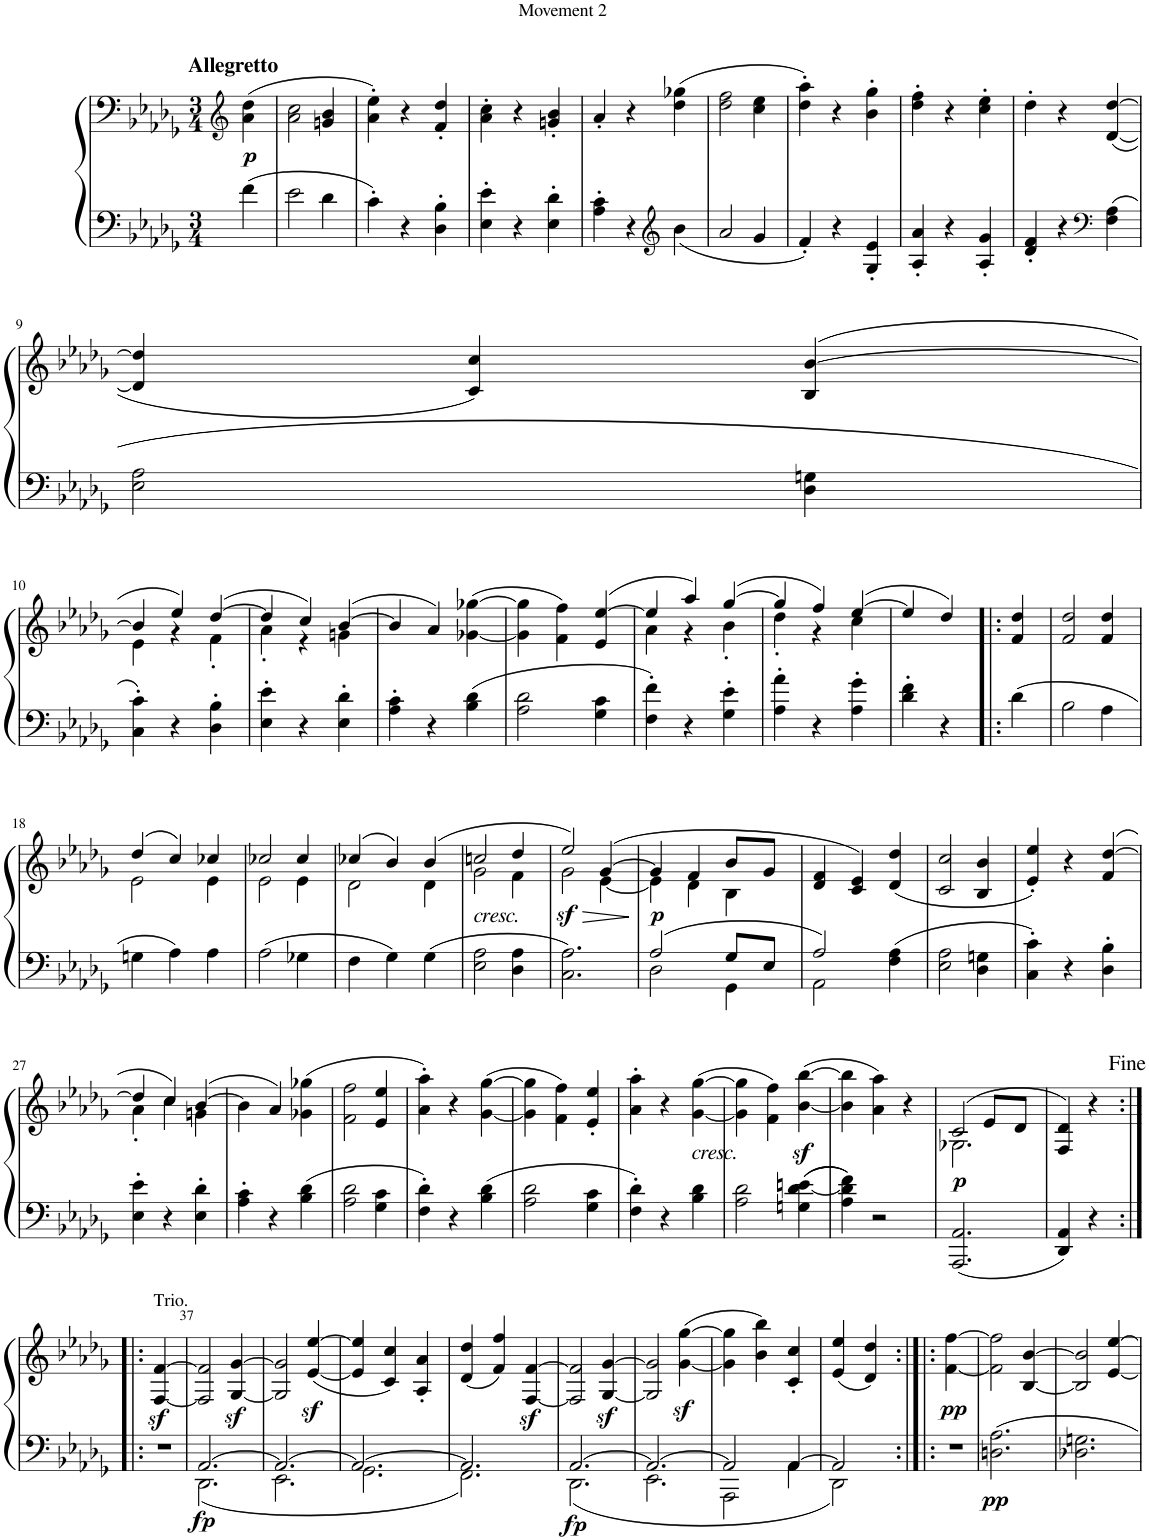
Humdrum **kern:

**kern	**kern	**dynam
*part1	*part1	*part1
*staff2	*staff1	*staff1/2
*I"Piano	*	*
*I'Pno.	*	*
!!LO:PB:g=z
*clefF4	*clefG2	*
*k[b-e-a-d-g-]	*k[b-e-a-d-g-]	*
*M3/4	*M3/4	*
=	=	=
!	!LO:TX:a:B:t=Allegretto	!
!	!	!LO:DY:b
4f\	(4a-\ 4dd-\	p
=1	=1	=1
2e-\	2a-\ 2cc\	.
4d-\	4gn/ 4b-/	.
=2	=2	=2
4c'\	4a-\' 4ee-\')	.
4r	4r	.
4D-\' 4B-\'	4f/' 4dd-/'	.
=3	=3	=3
4E-\' 4e-\'	4a-\' 4cc\'	.
4r	4r	.
4E-\' 4d-\'	4gn/' 4b-/'	.
=4	=4	=4
4A-\' 4c\'	4a-'/	.
4r	4r	.
*clefG2	*	*
4b-\	(4dd-\ 4gg-X\	.
=5	=5	=5
2a-/	2dd-\ 2ff\	.
4g-/	4cc\ 4ee-\	.
=6	=6	=6
4f'/	4dd-\' 4aa-\')	.
4r	4r	.
4G-/' 4e-/'	4b-\' 4gg-\'	.
=7	=7	=7
4A-/' 4a-/'	4dd-\' 4ff\'	.
4r	4r	.
4A-/' 4g-/'	4cc\' 4ee-\'	.
=8	=8	=8
4d-/' 4f/'	4dd-'\	.
4r	4r	.
*clefF4	*	*
4F\ 4A-\	([4d-/ [4dd-/	.
!!LO:LB:g=z
=9	=9	=9
2E-\ 2A-\	4d-/] 4dd-/]	.
.	4c/ 4cc/)	.
4D-\ 4Gn\	(>4B-/ [4b-/	.
!!LO:LB:g=z
=10	=10	=10
*	*^	*
4C\' 4c\'	4b-/]	4e-\	.
4r	4ee-/)	4r	.
4D-\' 4B-\'	([4dd-/	4f'\	.
=11	=11	=11	=11
4E-\' 4e-\'	4dd-/]	4a-'\	.
4r	4cc/)	4r	.
4E-\' 4d-\'	([4b-/	4gn\	.
*	*v	*v	*
=12	=12	=12
4A-\' 4c\'	4b-/]	.
4r	4a-/)	.
4B-\ 4d-\	([4g-X\ [4gg-X\	.
=13	=13	=13
2A-\ 2d-\	4g-\] 4gg-\]	.
.	4f\ 4ff\)	.
4G-\ 4c\	(>4e-/ [4ee-/	.
=14	=14	=14
*	*^	*
4F\' 4f\'	4ee-/]	4a-\	.
4r	4aa-/)	4r	.
4G-\' 4e-\'	([4gg-/	4b-'\	.
=15	=15	=15	=15
4A-\' 4a-\'	4gg-/]	4dd-'\	.
4r	4ff/)	4r	.
4A-\' 4g-\'	([4ee-/	4cc\	.
*	*v	*v	*
=16	=16	=16
4d-\' 4f\'	4ee-/]	.
4r	4dd-/)	.
=16X1!|:	=16X1!|:	=16X1!|:
4d-\	4f/ 4dd-/	.
=17	=17	=17
2B-\	2f/ 2dd-/	.
4A-\	4f/ 4dd-/	.
!!LO:LB:g=z
=18	=18	=18
*	*^	*
4Gn\	(4dd-/	2e-\	.
4A-\	4cc/)	.	.
4A-\	4cc-X/	4e-\	.
=19	=19	=19	=19
2A-\	2cc-X/	2e-\	.
4G-X\	4cc-/	4e-\	.
=20	=20	=20	=20
4F\	(4cc-X/	2d-\	.
4G-\	4b-/)	.	.
4G-\	(4b-/	4d-\	.
=21	=21	=21	=21
!	!LO:TX:b:i:t=cresc.	!	!
2E-\ 2A-\	2ccn/	2g-\	.
4D-\ 4A-\	4dd-/	4f\	.
=22	=22	=22	=22
!	!	!	!LO:HP:b
!	!	!	!LO:DY:n=1:b
2.C\ 2.A-\	2ee-/)	2g-\	> sf
.	([4g-/	[4e-\	.
*	*v	*v	*
.	.	]
=23	=23	=23
*^	*^	*
!	!	!	!	!LO:DY:b
2A-/	2D-\	4g-/]	4e-\]	p
.	.	4f/	4d-\	.
8G-/L	4GG-\	8b-/L	4B-\	.
8E-/J	.	8g-/J	.	.
*	*	*v	*v	*
=24	=24	=24	=24
2A-/	2AA-\	4d-/ 4f/	.
.	.	4c/ 4e-/)	.
4F\ 4A-\	4ryy	(4d-/ 4dd-/	.
*v	*v	*	*
=25	=25	=25
2E-\ 2A-\	2c/ 2cc/	.
4D-\ 4Gn\	4B-/ 4b-/	.
=26	=26	=26
4C\' 4c\'	4e-/' 4ee-/')	.
4r	4r	.
4D-\' 4B-\'	(>4f/ [4dd-/	.
!!LO:LB:g=z
=27	=27	=27
*	*^	*
4E-\' 4e-\'	4dd-/]	4a-'\	.
4r	4cc/)	4cc\	.
4E-\' 4d-\'	([4b-/	4gn\	.
*	*v	*v	*
=28	=28	=28
4A-\' 4c\'	4b-\]	.
4r	4a-/)	.
4B-\ 4d-\	(4g-X\ 4gg-X\	.
=29	=29	=29
2A-\ 2d-\	2f\ 2ff\	.
4G-\ 4c\	4e-/ 4ee-/	.
=30	=30	=30
4F\' 4d-\'	4a-\' 4aa-\')	.
4r	4r	.
4B-\ 4d-\	([4g-\ [4gg-\	.
=31	=31	=31
2A-\ 2d-\	4g-\] 4gg-\]	.
.	4f\ 4ff\)	.
4G-\ 4c\	4e-/' 4ee-/'	.
=32	=32	=32
4F\' 4d-\'	4a-\' 4aa-\'	.
4r	4r	.
!	!LO:TX:b:i:t=cresc.	!
4B-\ 4d-\	([4g-\ [4gg-\	.
=33	=33	=33
2A-\ 2d-\	4g-\] 4gg-\]	.
.	4f\ 4ff\)	.
4Gn\ [<4d-\ 4en\	([4b-\z< [4bb-\z<	.
=34	=34	=34
4A-\ 4d-\] 4f\	4b-\] 4bb-\]	.
2r	4a-\ 4aa-\)	.
.	4r	.
=35	=35	=35
*	*^	*
!	!	!	!LO:DY:b
2.AAA-/ 2.AA-/	(2c/	2.G-X\	p
.	8e-/L	.	.
.	8d-/J	.	.
*	*v	*v	*
=36	=36	=36
4DD-/ 4AA-/	4F/ 4d-/)	.
4r	4r	.
!!LO:LB:g=z
=36X2:|!|:	=36X2:|!|:	=36X2:|!|:
!	!LO:TX:a:t=Trio.	!
2.r	[4F/z< [4f/z<	.
.	2ryy	.
=37	=37	=37
*^	*	*
!	!	!	!LO:DY:b=2
[2.AA-/	2.DD-\	2F/] 2f/]	fp
.	.	[4G-/z< [4g-/z<	.
=38	=38	=38	=38
2.AA-/_	2.EE-\	2G-/] 2g-/]	.
.	.	([4e-/z< [4ee-/z<	.
=39	=39	=39	=39
2.AA-/_	2.GG-\	4e-/] 4ee-/]	.
.	.	4c/ 4cc/)	.
.	.	4A-/' 4a-/'	.
=40	=40	=40	=40
2.AA-/]	2.FF\	(4d-/ 4dd-/	.
.	.	4f/ 4ff/)	.
.	.	[4F/z< [4f/z<	.
=41	=41	=41	=41
!	!	!	!LO:DY:b=2
[2.AA-/	2.DD-\	2F/] 2f/]	fp
.	.	[4G-/z< [4g-/z<	.
=42	=42	=42	=42
2.AA-/_	2.EE-\	2G-/] 2g-/]	.
.	.	([4g-\z< [4gg-\z<	.
=43	=43	=43	=43
2AA-/]	2AAA-\	4g-\] 4gg-\]	.
.	.	4b-\ 4bb-\)	.
[4AA-/	4AA-\	4c/' 4cc/'	.
=44	=44	=44	=44
2AA-/]	2DD-\	(4e-/ 4ee-/	.
.	.	4d-/ 4dd-/)	.
*v	*v	*	*
=44X3:|!|:	=44X3:|!|:	=44X3:|!|:
!	!	!LO:DY:b
2.r	[4f\ [4ff\	pp
.	2ryy	.
=45	=45	=45
!	!	!LO:DY:b=2
2.Dn\ 2.A-\	2f\] 2ff\]	pp
.	[4B-/ [4b-/	.
=46	=46	=46
2.D-X\ 2.Gn\	2B-/] 2b-/]	.
.	[4e-/ [4ee-/	.
=	=	=
*-	*-	*-
